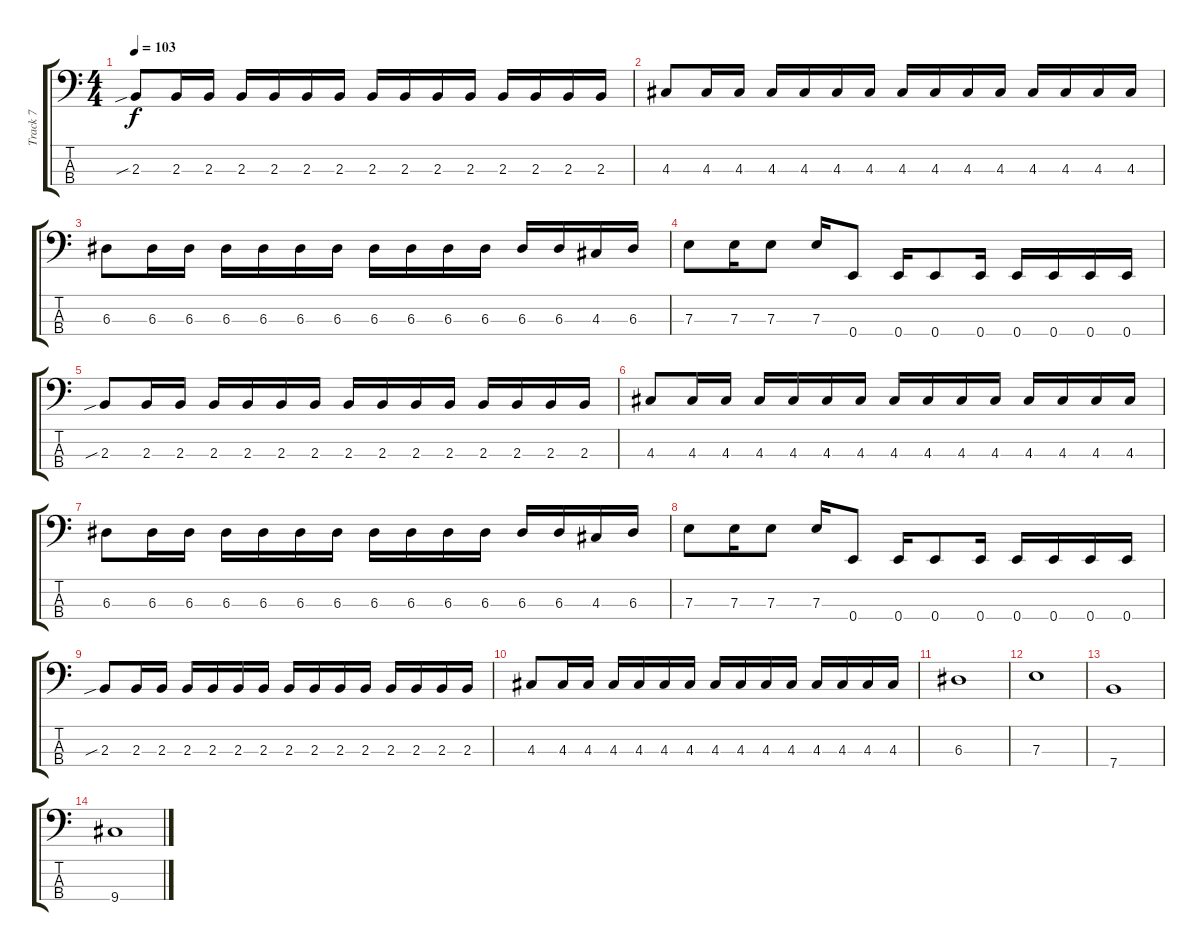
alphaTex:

\track ("Track 7" "Track 7") {instrument fretlessbass}
\staff {score tabs}
\tuning (G2 D2 A1 E1) {hide}
\ts (4 4)
\tempo 103
\clef f4
\ks c
2.3{sib}.8{dy f} 2.3.16 2.3.16 2.3.16 2.3.16 2.3.16 2.3.16 2.3.16 2.3.16 2.3.16 2.3.16 2.3.16 2.3.16 2.3.16 2.3.16 |
4.3.8 4.3.16 4.3.16 4.3.16 4.3.16 4.3.16 4.3.16 4.3.16 4.3.16 4.3.16 4.3.16 4.3.16 4.3.16 4.3.16 4.3.16 |
6.3.8 6.3.16 6.3.16 6.3.16 6.3.16 6.3.16 6.3.16 6.3.16 6.3.16 6.3.16 6.3.16 6.3.16 6.3.16 4.3.16 6.3.16 |
7.3.8 7.3.16 7.3.8 7.3.16 0.4.8 0.4.16 0.4.8 0.4.16 0.4.16 0.4.16 0.4.16 0.4.16 |
2.3{sib}.8 2.3.16 2.3.16 2.3.16 2.3.16 2.3.16 2.3.16 2.3.16 2.3.16 2.3.16 2.3.16 2.3.16 2.3.16 2.3.16 2.3.16 |
4.3.8 4.3.16 4.3.16 4.3.16 4.3.16 4.3.16 4.3.16 4.3.16 4.3.16 4.3.16 4.3.16 4.3.16 4.3.16 4.3.16 4.3.16 |
6.3.8 6.3.16 6.3.16 6.3.16 6.3.16 6.3.16 6.3.16 6.3.16 6.3.16 6.3.16 6.3.16 6.3.16 6.3.16 4.3.16 6.3.16 |
7.3.8 7.3.16 7.3.8 7.3.16 0.4.8 0.4.16 0.4.8 0.4.16 0.4.16 0.4.16 0.4.16 0.4.16 |
2.3{sib}.8 2.3.16 2.3.16 2.3.16 2.3.16 2.3.16 2.3.16 2.3.16 2.3.16 2.3.16 2.3.16 2.3.16 2.3.16 2.3.16 2.3.16 |
4.3.8 4.3.16 4.3.16 4.3.16 4.3.16 4.3.16 4.3.16 4.3.16 4.3.16 4.3.16 4.3.16 4.3.16 4.3.16 4.3.16 4.3.16 |
6.3.1 |
7.3.1 |
7.4.1 |
9.4.1
